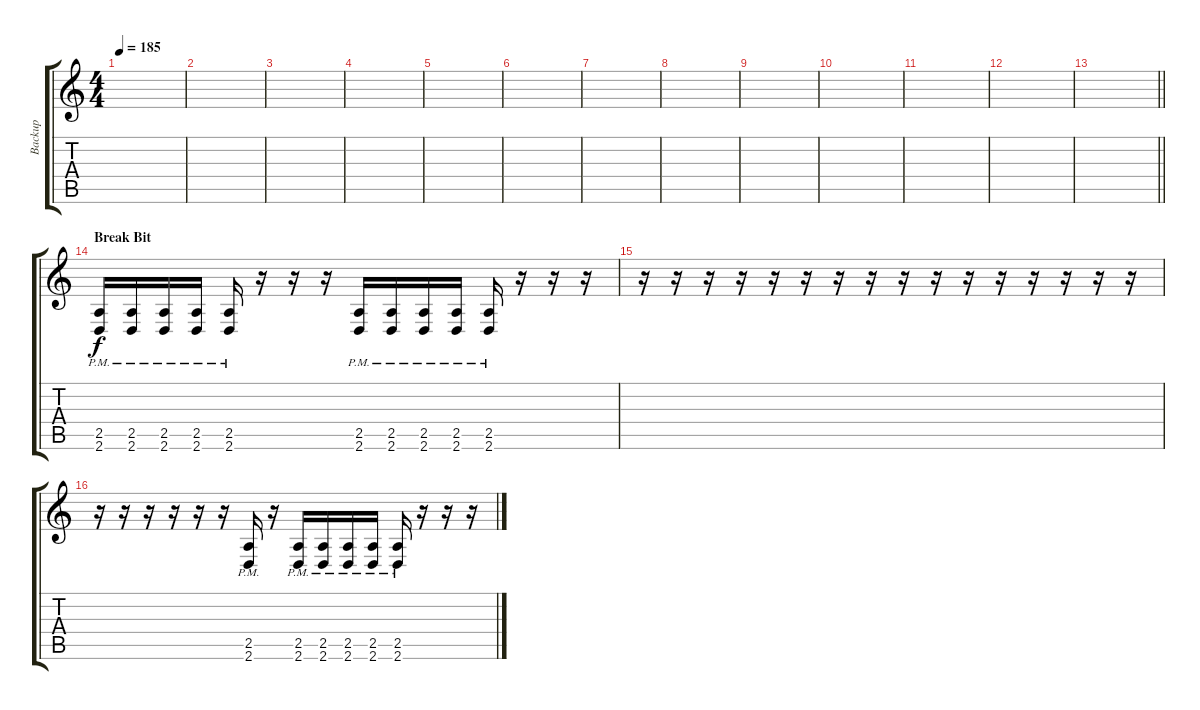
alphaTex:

\track ("Backup" "Backup") {instrument distortionguitar}
\staff {score tabs}
\tuning (D4 A3 F3 C3 G2 C2) {hide}
\ts (4 4)
\tempo 185
\clef g2
\ks c
|
|
|
|
|
|
|
|
|
|
|
|
\barLineRight lightlight
|
\section ("" "Break Bit")
(2.5{pm} 2.6{pm}).16 (2.5{pm} 2.6{pm}).16 (2.5{pm} 2.6{pm}).16 (2.5{pm} 2.6{pm}).16 (2.5{pm} 2.6{pm}).16 r.16 r.16 r.16 (2.5{pm} 2.6{pm}).16 (2.5{pm} 2.6{pm}).16 (2.5{pm} 2.6{pm}).16 (2.5{pm} 2.6{pm}).16 (2.5{pm} 2.6{pm}).16 r.16 r.16 r.16 |
r.16 r.16 r.16 r.16 r.16 r.16 r.16 r.16 r.16 r.16 r.16 r.16 r.16 r.16 r.16 r.16 |
r.16 r.16 r.16 r.16 r.16 r.16 (2.5{pm} 2.6{pm}).16 r.16 (2.5{pm} 2.6{pm}).16 (2.5{pm} 2.6{pm}).16 (2.5{pm} 2.6{pm}).16 (2.5{pm} 2.6{pm}).16 (2.5{pm} 2.6{pm}).16 r.16 r.16 r.16
